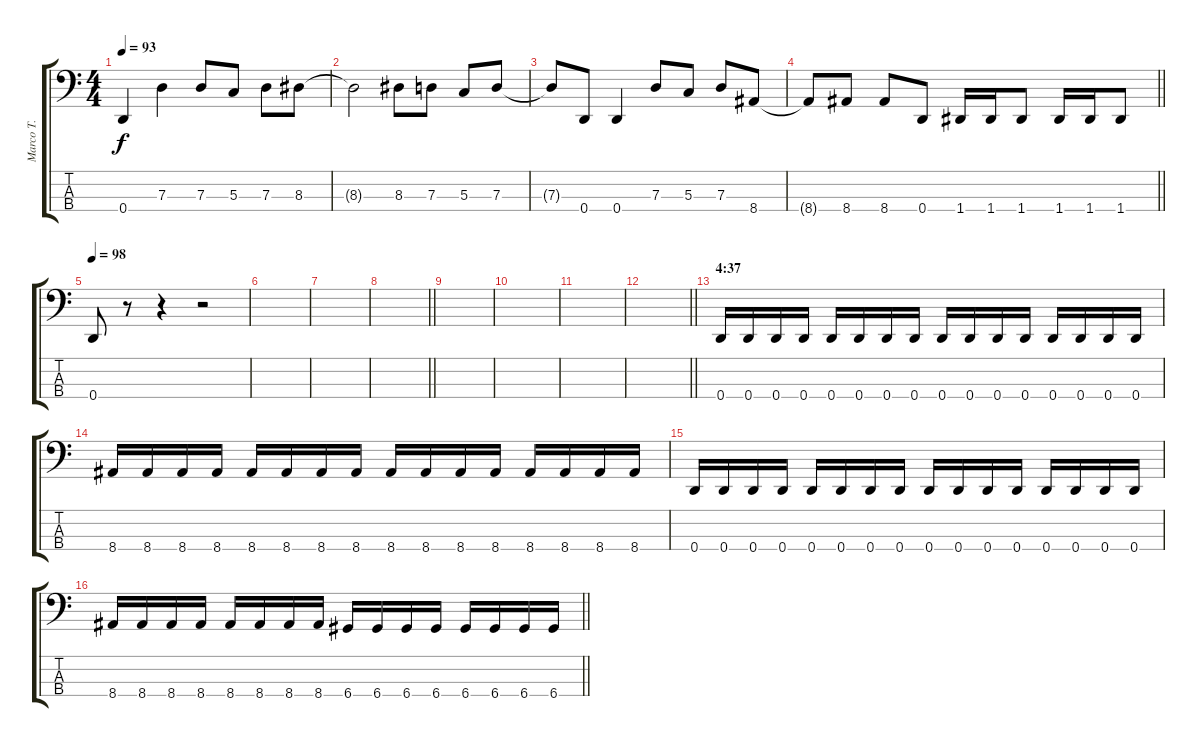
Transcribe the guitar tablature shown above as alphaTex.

\track ("Marco T." "Marco T.") {instrument electricbassfinger}
\staff {score tabs}
\tuning (F2 C2 G1 D1) {hide}
\ts (4 4)
\tempo 93
\clef f4
\ks c
0.4.4{dy f} 7.3.4 7.3.8 5.3.8 7.3.8 8.3.8 |
8.3{t}.2 8.3.8 7.3.8 5.3.8 7.3.8 |
7.3{t}.8 0.4.8 0.4.4 7.3.8 5.3.8 7.3.8 8.4.8 |
\barLineRight lightlight
8.4{t}.8 8.4.8 8.4.8 0.4.8 1.4.16 1.4.16 1.4.8 1.4.16 1.4.16 1.4.8 |
\tempo 98
0.4.8 r.8 r.4 r.2 |
|
|
\barLineRight lightlight
|
|
|
|
\barLineRight lightlight
|
\section ("" "4:37")
0.4.16 0.4.16 0.4.16 0.4.16 0.4.16 0.4.16 0.4.16 0.4.16 0.4.16 0.4.16 0.4.16 0.4.16 0.4.16 0.4.16 0.4.16 0.4.16 |
8.4.16 8.4.16 8.4.16 8.4.16 8.4.16 8.4.16 8.4.16 8.4.16 8.4.16 8.4.16 8.4.16 8.4.16 8.4.16 8.4.16 8.4.16 8.4.16 |
0.4.16 0.4.16 0.4.16 0.4.16 0.4.16 0.4.16 0.4.16 0.4.16 0.4.16 0.4.16 0.4.16 0.4.16 0.4.16 0.4.16 0.4.16 0.4.16 |
\barLineRight lightlight
8.4.16 8.4.16 8.4.16 8.4.16 8.4.16 8.4.16 8.4.16 8.4.16 6.4.16 6.4.16 6.4.16 6.4.16 6.4.16 6.4.16 6.4.16 6.4.16
